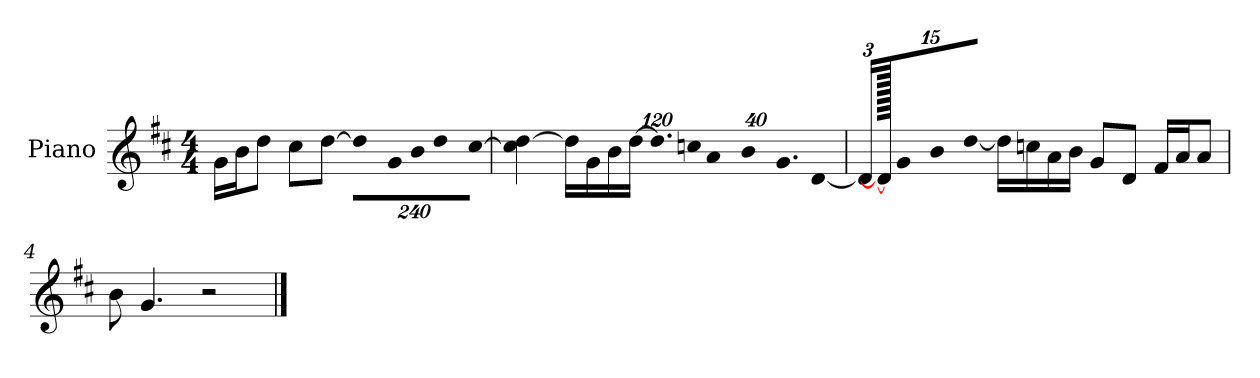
**kern
*part1
*staff1
*I"Piano
*I'P-no
*clefG2
*k[f#c#]
*M4/4
*MM90
=1
16g\LL
16b\J
8dd\J
8cc#\L
[8dd\J
*Xbrackettup
!LO:N:vis=8
960%137dd\L]
!LO:N:vis=16
1920%137g\L
!LO:N:vis=16
1920%137b\J
!LO:N:vis=8
960%137dd\
!LO:N:vis=16
[1920%137cc#\Jk
=2
4cc#\] [4dd\
16dd\LL]
16g\
16b\
[16dd\JJ
!LO:N:vis=16.
960%103dd/LL]
!LO:N:vis=32
640%23ccn/K
!LO:N:vis=16
1920%137a/
!LO:N:vis=16
1920%137b/
!LO:N:vis=16.
960%103g/
[384%41d/J
=3
24d/LL]
1920d/_
24g/J
12b/
[12dd/J
16dd\LL]
16ccn\
16a\
16b\JJ
8g/L
8d/J
16f#/LL
16a/J
8a/J
!!LO:LB:g=z
=4
8b\
4.g/
2r
==
*-
